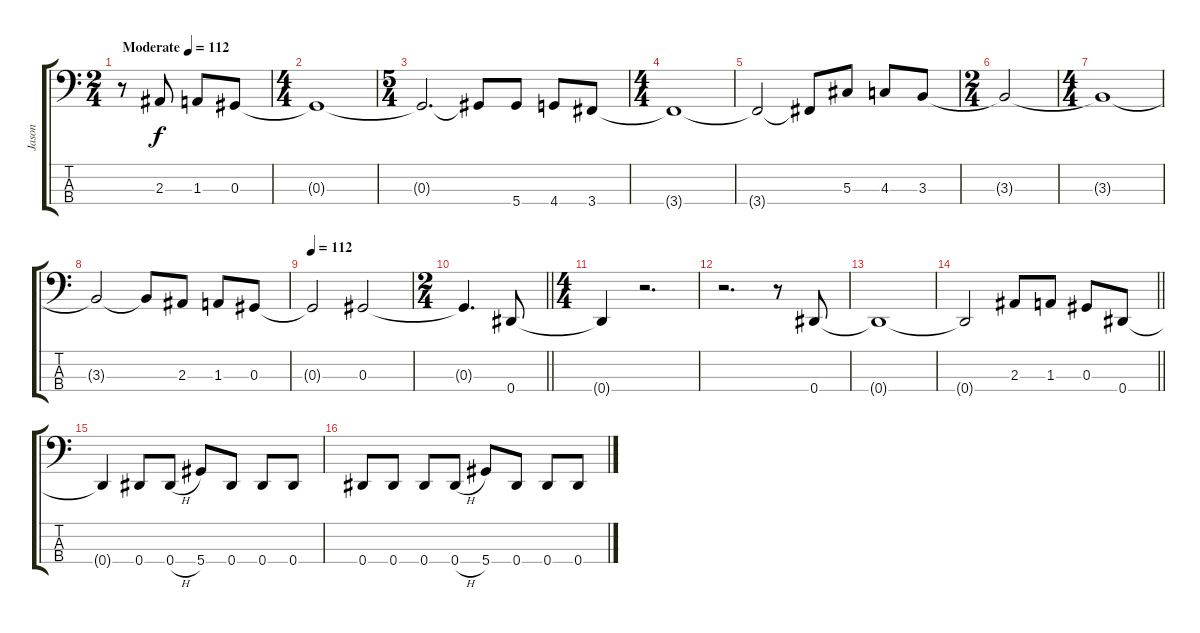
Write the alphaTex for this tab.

\track ("Jason" "Jason") {instrument electricbassfinger}
\staff {score tabs}
\tuning (Gb2 Db2 Ab1 Eb1) {hide}
\ts (2 4)
\tempo (112 "Moderate")
\tempo 100
\tempo (112 "Moderate")
\clef f4
\ks c
r.8{dy f instrument electricbassfinger} 2.3.8 1.3.8 0.3.8 |
\ts (4 4)
0.3{t}.1 |
\ts (5 4)
0.3{t}.2{d} 0.3{t}.8 5.4.8 4.4.8 3.4.8 |
\ts (4 4)
3.4{t}.1 |
3.4{t}.2 3.4{t}.8 5.3.8 4.3.8 3.3.8 |
\ts (2 4)
3.3{t}.2 |
\ts (4 4)
3.3{t}.1 |
3.3{t}.2 3.3{t}.8 2.3.8 1.3.8 0.3.8 |
\tempo 112
0.3{t}.2 0.3.2 |
\ts (2 4)
\barLineRight lightlight
0.3{t}.4{d} 0.4.8 |
\ts (4 4)
\section ("" "")
0.4{t}.4 r.2{d} |
r.2{d} r.8 0.4.8 |
0.4{t}.1 |
\barLineRight lightlight
0.4{t}.2 2.3.8 1.3.8 0.3.8 0.4.8 |
\section ("" "")
0.4{t}.4 0.4.8 0.4{h}.8 5.4.8 0.4.8 0.4.8 0.4.8 |
0.4.8 0.4.8 0.4.8 0.4{h}.8 5.4.8 0.4.8 0.4.8 0.4.8
